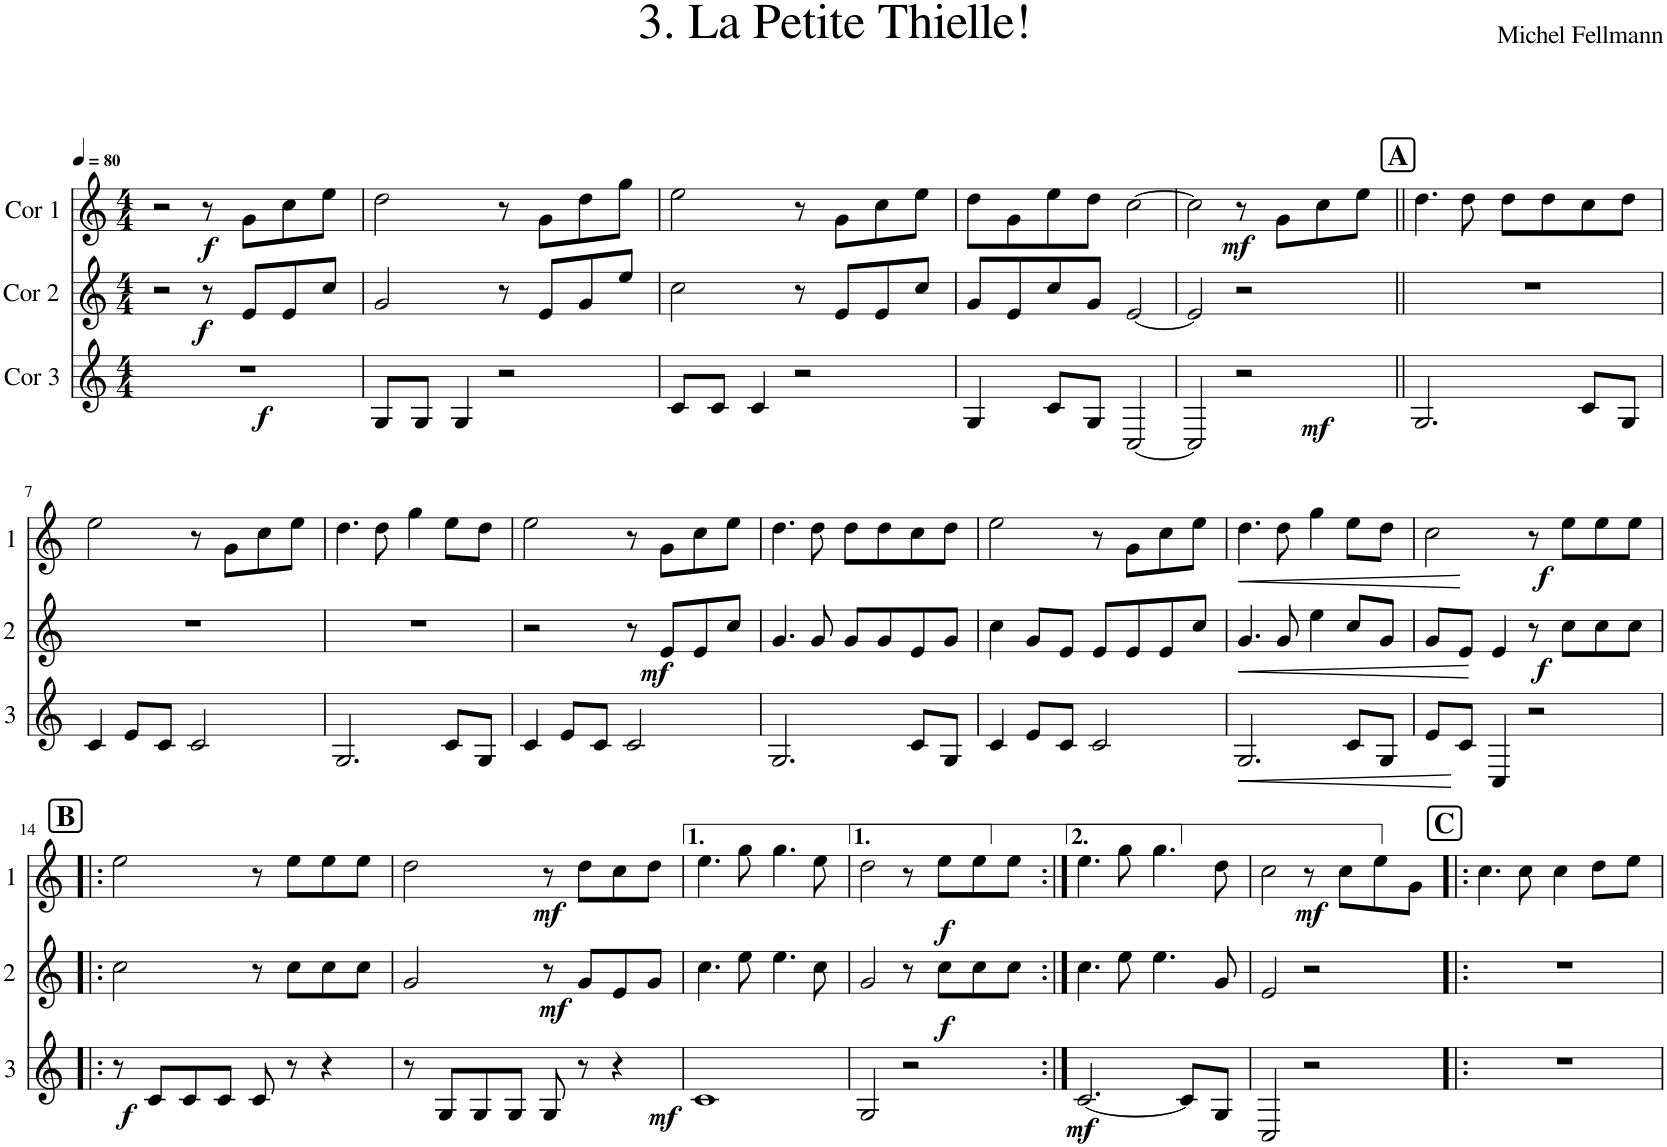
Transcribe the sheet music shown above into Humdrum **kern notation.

**kern	**dynam	**kern	**dynam	**kern	**dynam
*part3	*part3	*part2	*part2	*part1	*part1
*staff3	*staff3	*staff2	*staff2	*staff1	*staff1
*I"Cor 3	*	*I"Cor 2	*	*I"Cor 1	*
*clefG2	*	*clefG2	*	*clefG2	*
*Trd4c7	*	*Trd4c7	*	*Trd4c7	*
*k[]	*	*k[]	*	*k[]	*
*M4/4	*	*M4/4	*	*M4/4	*
*MM80	*	*MM80	*	*MM80	*
=1	=1	=1	=1	=1	=1
!	!LO:DY:b	!	!	!	!
1r	f	2r	.	2r	.
!	!	!	!LO:DY:b	!	!LO:DY:b
.	.	8r	f	8r	f
.	.	8e/L	.	8g\L	.
.	.	8e/	.	8cc\	.
.	.	8cc/J	.	8ee\J	.
=2	=2	=2	=2	=2	=2
8G/L	.	2g/	.	2dd\	.
8G/J	.	.	.	.	.
4G/	.	.	.	.	.
2r	.	8r	.	8r	.
.	.	8e/L	.	8g\L	.
.	.	8g/	.	8dd\	.
.	.	8ee/J	.	8gg\J	.
=3	=3	=3	=3	=3	=3
8c/L	.	2cc\	.	2ee\	.
8c/J	.	.	.	.	.
4c/	.	.	.	.	.
2r	.	8r	.	8r	.
.	.	8e/L	.	8g\L	.
.	.	8e/	.	8cc\	.
.	.	8cc/J	.	8ee\J	.
=4	=4	=4	=4	=4	=4
4G/	.	8g/L	.	8dd\L	.
.	.	8e/	.	8g\	.
8c/L	.	8cc/	.	8ee\	.
8G/J	.	8g/J	.	8dd\J	.
[2C/	.	[2e/	.	[2cc\	.
=5	=5	=5	=5	=5	=5
2C/]	.	2e/]	.	2cc\]	.
!	!LO:DY:b	!	!	!	!LO:DY:b
2r	mf	2r	.	8r	mf
.	.	.	.	8g\L	.
.	.	.	.	8cc\	.
.	.	.	.	8ee\J	.
!!LO:REH:place=s1:a:B:cj:fs=14:t=A
=6||	=6||	=6||	=6||	=6||	=6||
2.G/	.	1r	.	4.dd\	.
.	.	.	.	8dd\	.
.	.	.	.	8dd\L	.
.	.	.	.	8dd\	.
8c/L	.	.	.	8cc\	.
8G/J	.	.	.	8dd\J	.
!!LO:LB:g=z
=7	=7	=7	=7	=7	=7
4c/	.	1r	.	2ee\	.
8e/L	.	.	.	.	.
8c/J	.	.	.	.	.
2c/	.	.	.	8r	.
.	.	.	.	8g\L	.
.	.	.	.	8cc\	.
.	.	.	.	8ee\J	.
=8	=8	=8	=8	=8	=8
2.G/	.	1r	.	4.dd\	.
.	.	.	.	8dd\	.
.	.	.	.	4gg\	.
8c/L	.	.	.	8ee\L	.
8G/J	.	.	.	8dd\J	.
=9	=9	=9	=9	=9	=9
4c/	.	2r	.	2ee\	.
8e/L	.	.	.	.	.
8c/J	.	.	.	.	.
2c/	.	8r	.	8r	.
!	!	!	!LO:DY:b	!	!
.	.	8e/L	mf	8g\L	.
.	.	8e/	.	8cc\	.
.	.	8cc/J	.	8ee\J	.
=10	=10	=10	=10	=10	=10
2.G/	.	4.g/	.	4.dd\	.
.	.	8g/	.	8dd\	.
.	.	8g/L	.	8dd\L	.
.	.	8g/	.	8dd\	.
8c/L	.	8e/	.	8cc\	.
8G/J	.	8g/J	.	8dd\J	.
=11	=11	=11	=11	=11	=11
4c/	.	4cc\	.	2ee\	.
8e/L	.	8g/L	.	.	.
8c/J	.	8e/J	.	.	.
2c/	.	8e/L	.	8r	.
.	.	8e/	.	8g\L	.
.	.	8e/	.	8cc\	.
.	.	8cc/J	.	8ee\J	.
=12	=12	=12	=12	=12	=12
!	!LO:HP:b	!	!LO:HP:b	!	!LO:HP:b
2.G/	<	4.g/	<	4.dd\	<
.	.	8g/	.	8dd\	.
.	.	4ee\	.	4gg\	.
8c/L	.	8cc/L	.	8ee\L	.
8G/J	.	8g/J	.	8dd\J	.
.	[	.	[	.	[
=13	=13	=13	=13	=13	=13
8e/L	.	8g/L	.	2cc\	.
8c/J	.	8e/J	.	.	.
4C/	.	4e/	.	.	.
!	!	!	!LO:DY:b	!	!LO:DY:b
2r	.	8r	f	8r	f
.	.	8cc\L	.	8ee\L	.
.	.	8cc\	.	8ee\	.
.	.	8cc\J	.	8ee\J	.
!!LO:LB:g=z
!!LO:REH:place=s1:a:B:cj:fs=14:t=B
=14!|:	=14!|:	=14!|:	=14!|:	=14!|:	=14!|:
!	!LO:DY:b	!	!	!	!
8r	f	2cc\	.	2ee\	.
8c/L	.	.	.	.	.
8c/	.	.	.	.	.
8c/J	.	.	.	.	.
8c/	.	8r	.	8r	.
8r	.	8cc\L	.	8ee\L	.
4r	.	8cc\	.	8ee\	.
.	.	8cc\J	.	8ee\J	.
=15	=15	=15	=15	=15	=15
8r	.	2g/	.	2dd\	.
8G/L	.	.	.	.	.
8G/	.	.	.	.	.
8G/J	.	.	.	.	.
!	!	!	!LO:DY:b	!	!LO:DY:b
8G/	.	8r	mf	8r	mf
8r	.	8g/L	.	8dd\L	.
!	!LO:DY:b	!	!	!	!
4r	mf	8e/	.	8cc\	.
.	.	8g/J	.	8dd\J	.
=16	=16	=16	=16	=16	=16
1c	.	4.cc\	.	4.ee\	.
.	.	8ee\	.	8gg\	.
.	.	4.ee\	.	4.gg\	.
.	.	8cc\	.	8ee\	.
=17	=17	=17	=17	=17	=17
2G/	.	2g/	.	2dd\	.
2r	.	8r	.	8r	.
!	!	!	!LO:DY:b	!	!LO:DY:b
.	.	8cc\L	f	8ee\L	f
.	.	8cc\	.	8ee\	.
.	.	8cc\J	.	8ee\J	.
=18:|!	=18:|!	=18:|!	=18:|!	=18:|!	=18:|!
!	!LO:DY:b	!	!	!	!
[2.c/	mf	4.cc\	.	4.ee\	.
.	.	8ee\	.	8gg\	.
.	.	4.ee\	.	4.gg\	.
8c/L]	.	.	.	.	.
8G/J	.	8g/	.	8dd\	.
=19	=19	=19	=19	=19	=19
2C/	.	2e/	.	2cc\	.
!	!	!	!	!	!LO:DY:b
2r	.	2r	.	8r	mf
.	.	.	.	8cc\L	.
.	.	.	.	8ee\	.
.	.	.	.	8g\J	.
!!LO:REH:place=s1:a:B:cj:fs=14:t=C
=20!|:	=20!|:	=20!|:	=20!|:	=20!|:	=20!|:
1r	.	1r	.	4.cc\	.
.	.	.	.	8cc\	.
.	.	.	.	4cc\	.
.	.	.	.	8dd\L	.
.	.	.	.	8ee\J	.
=	=	=	=	=	=
*-	*-	*-	*-	*-	*-
